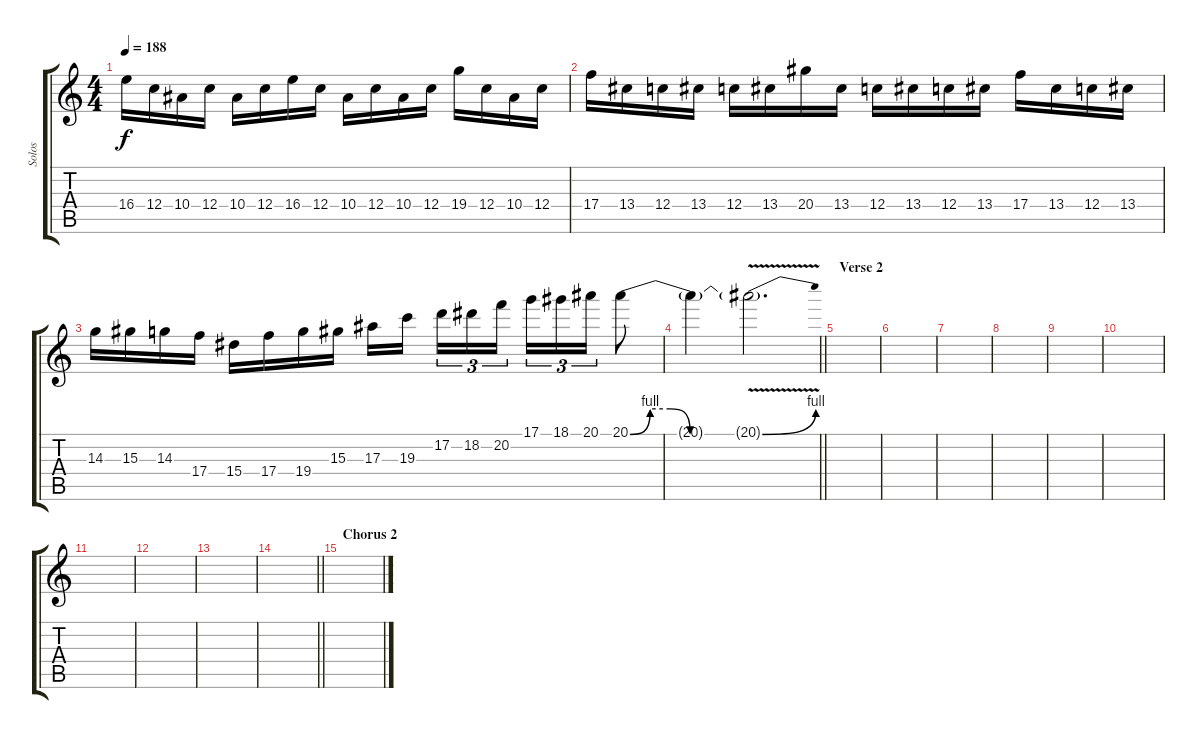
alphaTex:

\track ("Solos" "Solos") {instrument distortionguitar}
\staff {score tabs}
\tuning (D4 A3 F3 C3 G2 C2) {hide}
\ts (4 4)
\tempo 188
\clef g2
\ks c
16.4.16{dy f} 12.4.16 10.4.16 12.4.16 10.4.16 12.4.16 16.4.16 12.4.16 10.4.16 12.4.16 10.4.16 12.4.16 19.4.16 12.4.16 10.4.16 12.4.16 |
17.4.16 13.4.16 12.4.16 13.4.16 12.4.16 13.4.16 20.4.16 13.4.16 12.4.16 13.4.16 12.4.16 13.4.16 17.4.16 13.4.16 12.4.16 13.4.16 |
14.3.16 15.3.16 14.3.16 17.4.16 15.4.16 17.4.16 19.4.16 15.3.16 17.3.16 19.3.16{beam splitsecondary} 17.2.16{tu (3 2)} 18.2.16{tu (3 2)} 20.2.16{tu (3 2)} 17.1.16{tu (3 2)} 18.1.16{tu (3 2)} 20.1.16{tu (3 2)} 20.1{be (custom 0 0 10 4 20 4 30 0 52 0 60 0)}.8 |
\barLineRight lightlight
20.1{t}.4 20.1{be (bend 0 0 60 4) v t}.2{d} |
\section ("" "Verse 2")
|
|
|
|
|
|
|
|
|
\barLineRight lightlight
|
\section ("" "Chorus 2")
